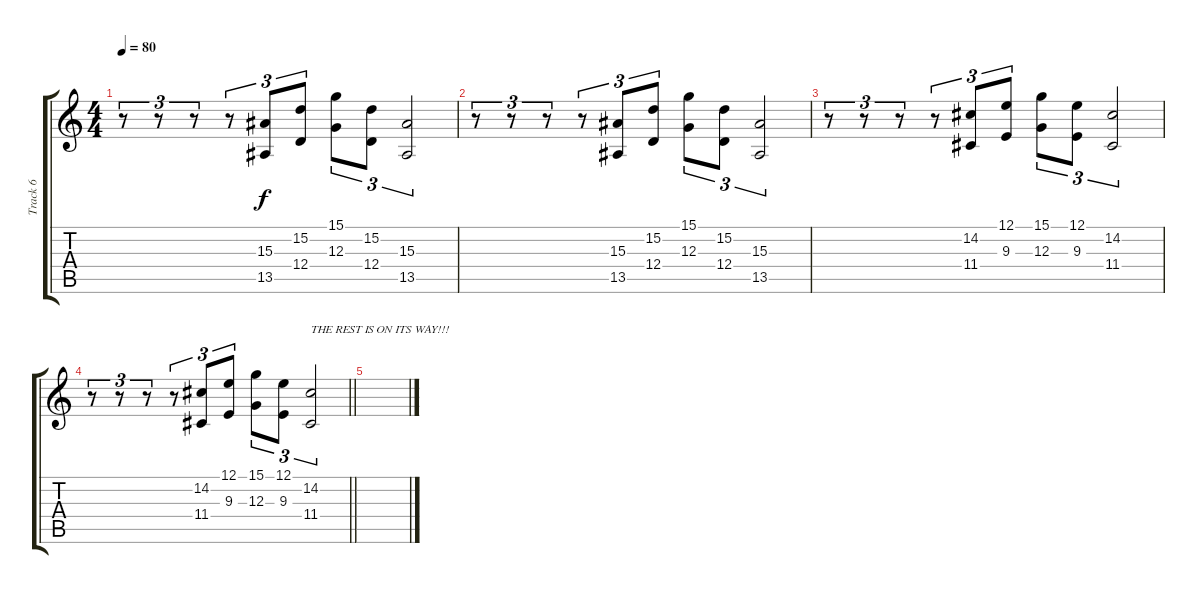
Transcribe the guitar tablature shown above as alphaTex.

\track ("Track 6" "Track 6") {instrument tuba}
\staff {score tabs}
\tuning (E4 B3 G3 D3 A2 E2) {hide}
\ts (4 4)
\tempo 80
\clef g2
\ks c
r.8{tu (3 2) dy f} r.8{tu (3 2)} r.8{tu (3 2)} r.8{tu (3 2)} (15.3 13.5).8{tu (3 2)} (15.2 12.4).8{tu (3 2)} (15.1 12.3).8{tu (3 2)} (15.2 12.4).8{tu (3 2)} (15.3 13.5).2{tu (3 2)} |
r.8{tu (3 2)} r.8{tu (3 2)} r.8{tu (3 2)} r.8{tu (3 2)} (15.3 13.5).8{tu (3 2)} (15.2 12.4).8{tu (3 2)} (15.1 12.3).8{tu (3 2)} (15.2 12.4).8{tu (3 2)} (15.3 13.5).2{tu (3 2)} |
r.8{tu (3 2)} r.8{tu (3 2)} r.8{tu (3 2)} r.8{tu (3 2)} (14.2 11.4).8{tu (3 2)} (12.1 9.3).8{tu (3 2)} (15.1 12.3).8{tu (3 2)} (12.1 9.3).8{tu (3 2)} (14.2 11.4).2{tu (3 2)} |
\barLineRight lightlight
r.8{tu (3 2)} r.8{tu (3 2)} r.8{tu (3 2)} r.8{tu (3 2)} (14.2 11.4).8{tu (3 2)} (12.1 9.3).8{tu (3 2)} (15.1 12.3).8{tu (3 2)} (12.1 9.3).8{tu (3 2)} (14.2 11.4).2{tu (3 2) txt "THE REST IS ON ITS WAY!!!"} |
\section ("" "")
